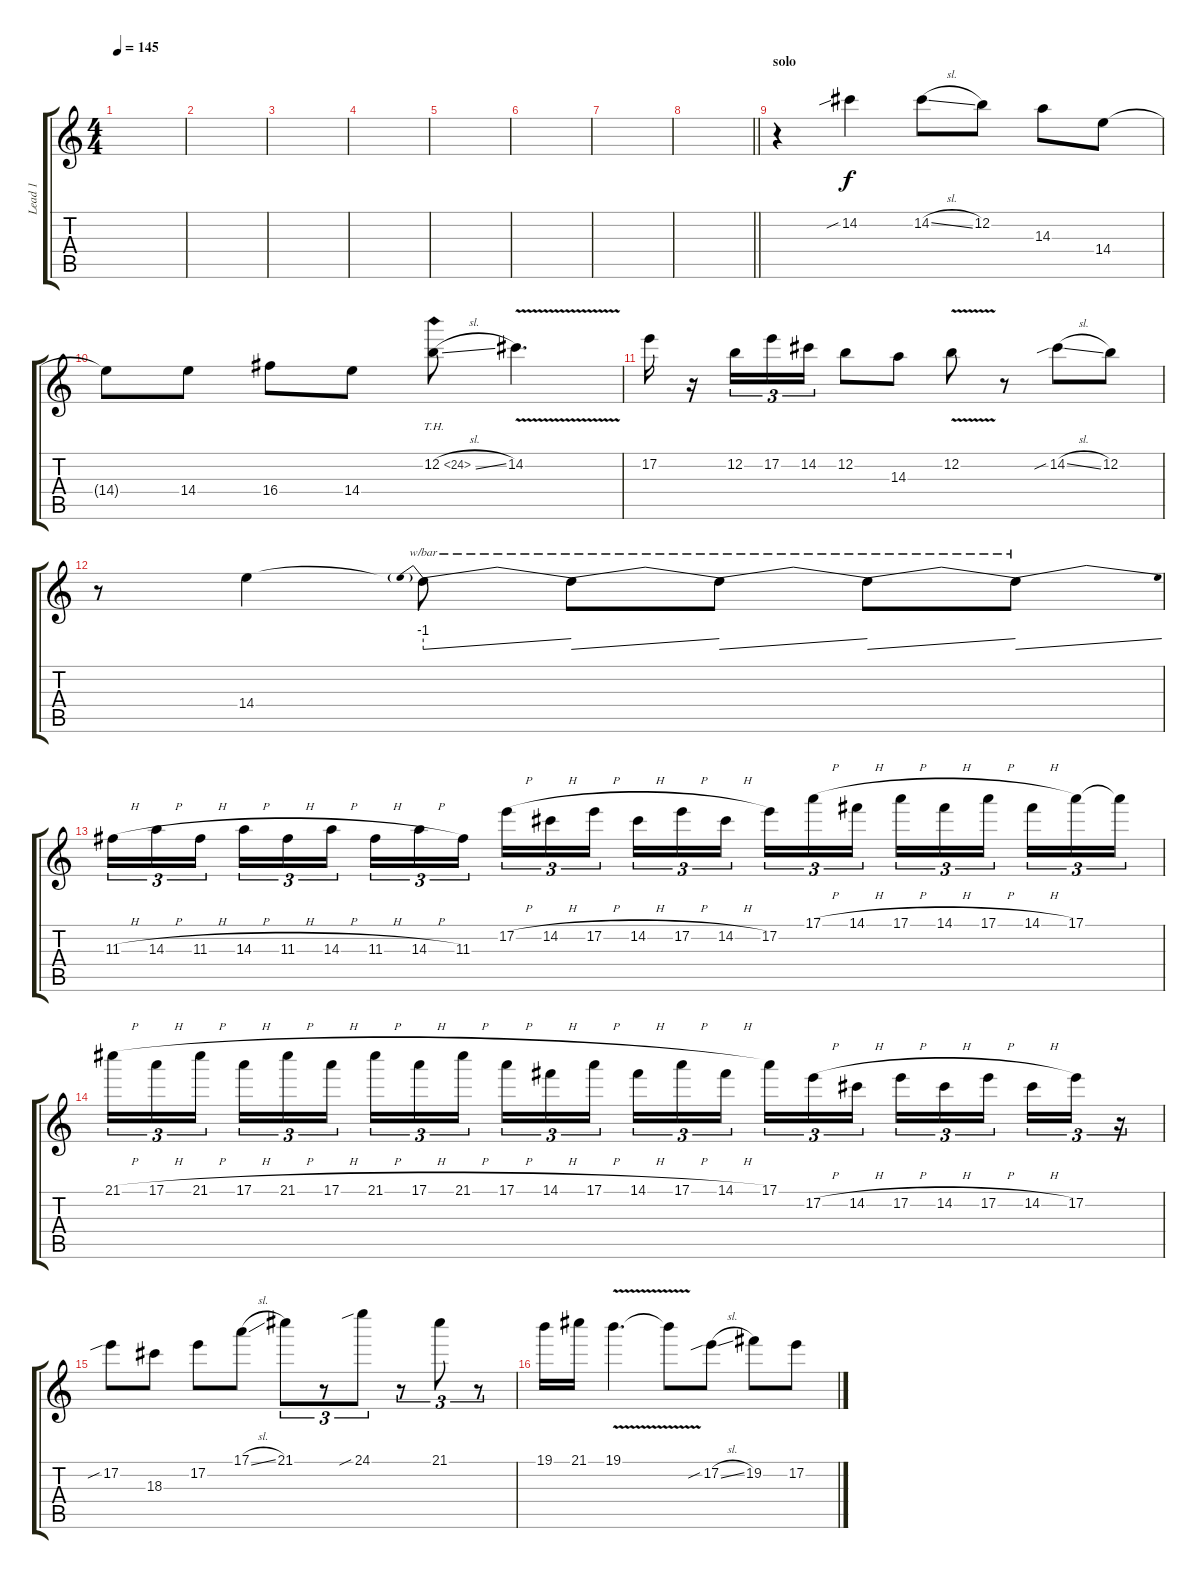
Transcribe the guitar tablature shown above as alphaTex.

\track ("Lead 1" "Lead 1") {instrument overdrivenguitar}
\staff {score tabs}
\tuning (E4 B3 G3 D3 A2 E2) {hide}
\ts (4 4)
\tempo 145
\clef g2
\ks c
|
|
|
|
|
|
|
\barLineRight lightlight
|
\section ("" "solo")
r.4 14.2{sib}.4 14.2{sl}.8 12.2.8 14.3.8 14.4.8 |
14.4{t}.8 14.4.8 16.4.8 14.4.8 12.2{th 12 sl}.8 14.2{v}.4{d} |
17.2.16 r.16 12.2.16{tu (3 2)} 17.2.16{tu (3 2)} 14.2.16{tu (3 2)} 12.2.8 14.3.8 12.2{v}.8 r.8 14.2{sib sl}.8 12.2.8 |
r.8 14.4.4 14.4{t}.8{tbe (predivedive default 0 -4 60 0)} 14.4{t}.8{tbe (dive default 0 -4 60 0)} 14.4{t}.8{tbe (dive default 0 -4 60 0)} 14.4{t}.8{tbe (dive default 0 -4 60 0)} 14.4{t}.8{tbe (dive default 0 -4 60 0)} |
11.3{h}.16{tu (3 2)} 14.3{h}.16{tu (3 2)} 11.3{h}.16{tu (3 2) beam splitsecondary} 14.3{h}.16{tu (3 2)} 11.3{h}.16{tu (3 2)} 14.3{h}.16{tu (3 2)} 11.3{h}.16{tu (3 2)} 14.3{h}.16{tu (3 2)} 11.3.16{tu (3 2) beam splitsecondary} 17.2{h}.16{tu (3 2)} 14.2{h}.16{tu (3 2)} 17.2{h}.16{tu (3 2)} 14.2{h}.16{tu (3 2)} 17.2{h}.16{tu (3 2)} 14.2{h}.16{tu (3 2) beam splitsecondary} 17.2.16{tu (3 2)} 17.1{h}.16{tu (3 2)} 14.1{h}.16{tu (3 2)} 17.1{h}.16{tu (3 2)} 14.1{h}.16{tu (3 2)} 17.1{h}.16{tu (3 2) beam splitsecondary} 14.1{h}.16{tu (3 2)} 17.1.16{tu (3 2)} 17.1{t}.16{tu (3 2)} |
21.1{h}.16{tu (3 2)} 17.1{h}.16{tu (3 2)} 21.1{h}.16{tu (3 2) beam splitsecondary} 17.1{h}.16{tu (3 2)} 21.1{h}.16{tu (3 2)} 17.1{h}.16{tu (3 2)} 21.1{h}.16{tu (3 2)} 17.1{h}.16{tu (3 2)} 21.1{h}.16{tu (3 2) beam splitsecondary} 17.1{h}.16{tu (3 2)} 14.1{h}.16{tu (3 2)} 17.1{h}.16{tu (3 2)} 14.1{h}.16{tu (3 2)} 17.1{h}.16{tu (3 2)} 14.1{h}.16{tu (3 2) beam splitsecondary} 17.1.16{tu (3 2)} 17.2{h}.16{tu (3 2)} 14.2{h}.16{tu (3 2)} 17.2{h}.16{tu (3 2)} 14.2{h}.16{tu (3 2)} 17.2{h}.16{tu (3 2) beam splitsecondary} 14.2{h}.16{tu (3 2)} 17.2.16{tu (3 2)} r.16{tu (3 2)} |
17.2{sib}.8 18.3.8 17.2.8 17.1{sl}.8 21.1.8{tu (3 2)} r.8{tu (3 2)} 24.1{sib}.8{tu (3 2)} r.8{tu (3 2)} 21.1.8{tu (3 2)} r.8{tu (3 2)} |
19.1.16 21.1.16 19.1{v}.4{d} 19.1{t}.8 17.2{sib sl}.8 19.2.8 17.2.8
